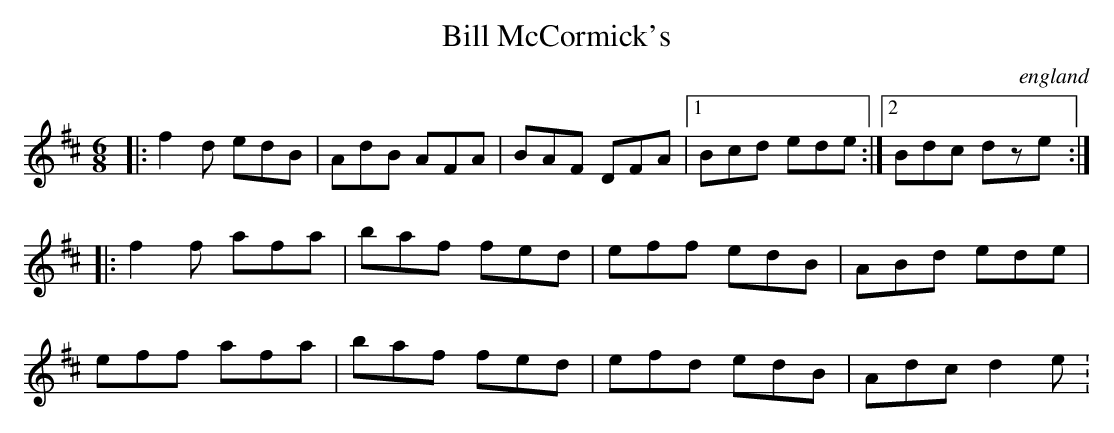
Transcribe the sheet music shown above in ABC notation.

X:1
T:Bill McCormick's
O:england
M:6/8
L:1/8
K:D
|:f2d edB|AdB AFA|BAF DFA|1 Bcd ede:|2 Bdc dze:|
|:f2f afa|baf fed|eff edB|ABd ede|
eff afa|baf fed|efd edB|Adc d2e :
